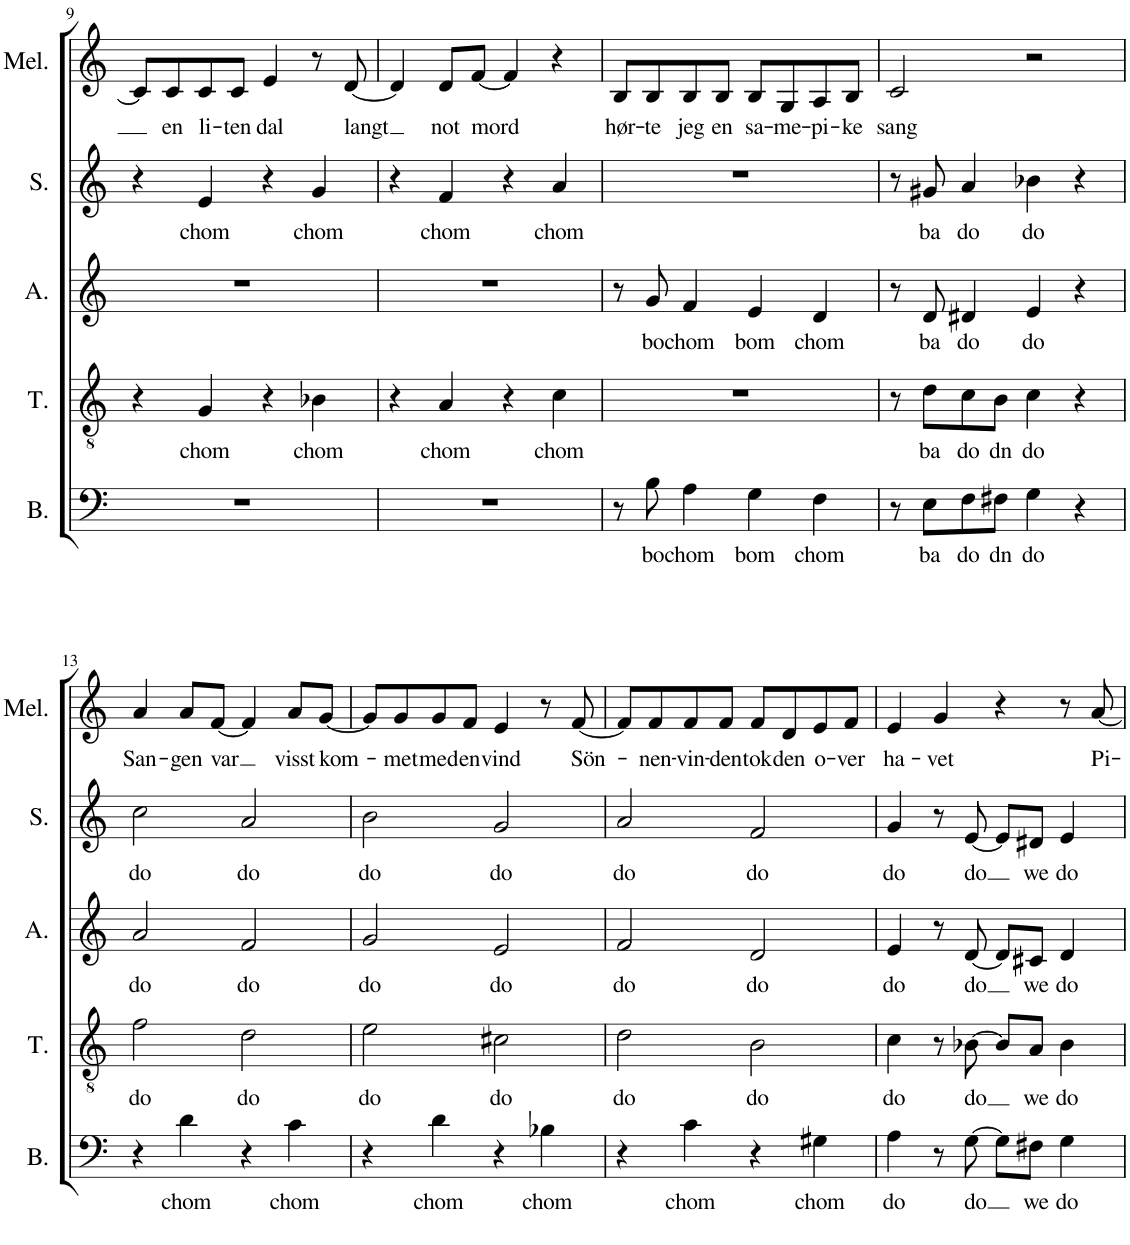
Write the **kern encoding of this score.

**kern	**text	**kern	**text	**kern	**text	**kern	**text	**kern	**text
*part5	*part5	*part4	*part4	*part3	*part3	*part2	*part2	*part1	*part1
*staff5	*staff5	*staff4	*staff4	*staff3	*staff3	*staff2	*staff2	*staff1	*staff1
*I"Bass	*	*I"Tenor	*	*I"Alto	*	*I"Soprano	*	*I"Melody	*
*I'B.	*	*I'T.	*	*I'A.	*	*I'S.	*	*I'Mel.	*
!!LO:PB:g=z
*clefF4	*	*clefGv2	*	*clefG2	*	*clefG2	*	*clefG2	*
*k[]	*	*k[]	*	*k[]	*	*k[]	*	*k[]	*
*M4/4	*	*M4/4	*	*M4/4	*	*M4/4	*	*M4/4	*
=9	=9	=9	=9	=9	=9	=9	=9	=9	=9
1r	.	4r	.	1r	.	4r	.	8c/L]	.
!	!	!	!	!	!	!	!	!	!LO:LY:b
.	.	.	.	.	.	.	.	8c/	en
!	!	!	!LO:LY:b	!	!	!	!LO:LY:b	!	!LO:LY:b
.	.	4G/	chom	.	.	4e/	chom	8c/	li-
!	!	!	!	!	!	!	!	!	!LO:LY:b
.	.	.	.	.	.	.	.	8c/J	-ten
!	!	!	!	!	!	!	!	!	!LO:LY:b
.	.	4r	.	.	.	4r	.	4e/	dal
!	!	!	!LO:LY:b	!	!	!	!LO:LY:b	!	!
.	.	4B-X\	chom	.	.	4g/	chom	8r	.
!	!	!	!	!	!	!	!	!	!LO:LY:b
.	.	.	.	.	.	.	.	[8d/	langt
=10	=10	=10	=10	=10	=10	=10	=10	=10	=10
1r	.	4r	.	1r	.	4r	.	4d/]	.
!	!	!	!LO:LY:b	!	!	!	!LO:LY:b	!	!LO:LY:b
.	.	4A/	chom	.	.	4f/	chom	8d/L	not
!	!	!	!	!	!	!	!	!	!LO:LY:b
.	.	.	.	.	.	.	.	[8f/J	mord
.	.	4r	.	.	.	4r	.	4f/]	.
!	!	!	!LO:LY:b	!	!	!	!LO:LY:b	!	!
.	.	4c\	chom	.	.	4a/	chom	4r	.
=11	=11	=11	=11	=11	=11	=11	=11	=11	=11
!	!	!	!	!	!	!	!	!	!LO:LY:b
8r	.	1r	.	8r	.	1r	.	8B/L	hør-
!	!LO:LY:b	!	!	!	!LO:LY:b	!	!	!	!LO:LY:b
8B\	bo	.	.	8g/	bo	.	.	8B/	-te
!	!LO:LY:b	!	!	!	!LO:LY:b	!	!	!	!LO:LY:b
4A\	chom	.	.	4f/	chom	.	.	8B/	jeg
!	!	!	!	!	!	!	!	!	!LO:LY:b
.	.	.	.	.	.	.	.	8B/J	en
!	!LO:LY:b	!	!	!	!LO:LY:b	!	!	!	!LO:LY:b
4G\	bom	.	.	4e/	bom	.	.	8B/L	sa-
!	!	!	!	!	!	!	!	!	!LO:LY:b
.	.	.	.	.	.	.	.	8G/	-me-
!	!LO:LY:b	!	!	!	!LO:LY:b	!	!	!	!LO:LY:b
4F\	chom	.	.	4d/	chom	.	.	8A/	-pi-
!	!	!	!	!	!	!	!	!	!LO:LY:b
.	.	.	.	.	.	.	.	8B/J	-ke
=12	=12	=12	=12	=12	=12	=12	=12	=12	=12
!	!	!	!	!	!	!	!	!	!LO:LY:b
8r	.	8r	.	8r	.	8r	.	2c/	sang
!	!LO:LY:b	!	!LO:LY:b	!	!LO:LY:b	!	!LO:LY:b	!	!
8E\L	ba	8d\L	ba	8d/	ba	8g#X/	ba	.	.
!	!LO:LY:b	!	!LO:LY:b	!	!LO:LY:b	!	!LO:LY:b	!	!
8F\	do	8c\	do	4d#X/	do	4a/	do	.	.
!	!LO:LY:b	!	!LO:LY:b	!	!	!	!	!	!
8F#X\J	dn	8B\J	dn	.	.	.	.	.	.
!	!LO:LY:b	!	!LO:LY:b	!	!LO:LY:b	!	!LO:LY:b	!	!
4G\	do	4c\	do	4e/	do	4b-X\	do	2r	.
4r	.	4r	.	4r	.	4r	.	.	.
!!LO:LB:g=z
=13	=13	=13	=13	=13	=13	=13	=13	=13	=13
!	!	!	!LO:LY:b	!	!LO:LY:b	!	!LO:LY:b	!	!LO:LY:b
4r	.	2f\	do	2a/	do	2cc\	do	4a/	San-
!	!LO:LY:b	!	!	!	!	!	!	!	!LO:LY:b
4d\	chom	.	.	.	.	.	.	8a/L	-gen
!	!	!	!	!	!	!	!	!	!LO:LY:b
.	.	.	.	.	.	.	.	[8f/J	var
!	!	!	!LO:LY:b	!	!LO:LY:b	!	!LO:LY:b	!	!
4r	.	2d\	do	2f/	do	2a/	do	4f/]	.
!	!LO:LY:b	!	!	!	!	!	!	!	!LO:LY:b
4c\	chom	.	.	.	.	.	.	8a/L	visst
!	!	!	!	!	!	!	!	!	!LO:LY:b
.	.	.	.	.	.	.	.	[8g/J	kom-
=14	=14	=14	=14	=14	=14	=14	=14	=14	=14
!	!	!	!LO:LY:b	!	!LO:LY:b	!	!LO:LY:b	!	!
4r	.	2e\	do	2g/	do	2b\	do	8g/L]	.
!	!	!	!	!	!	!	!	!	!LO:LY:b
.	.	.	.	.	.	.	.	8g/	-met
!	!LO:LY:b	!	!	!	!	!	!	!	!LO:LY:b
4d\	chom	.	.	.	.	.	.	8g/	med
!	!	!	!	!	!	!	!	!	!LO:LY:b
.	.	.	.	.	.	.	.	8f/J	en
!	!	!	!LO:LY:b	!	!LO:LY:b	!	!LO:LY:b	!	!LO:LY:b
4r	.	2c#X\	do	2e/	do	2g/	do	4e/	vind
!	!LO:LY:b	!	!	!	!	!	!	!	!
4B-X\	chom	.	.	.	.	.	.	8r	.
!	!	!	!	!	!	!	!	!	!LO:LY:b
.	.	.	.	.	.	.	.	[8f/	Sön-
=15	=15	=15	=15	=15	=15	=15	=15	=15	=15
!	!	!	!LO:LY:b	!	!LO:LY:b	!	!LO:LY:b	!	!
4r	.	2d\	do	2f/	do	2a/	do	8f/L]	.
!	!	!	!	!	!	!	!	!	!LO:LY:b
.	.	.	.	.	.	.	.	8f/	-nen-
!	!LO:LY:b	!	!	!	!	!	!	!	!LO:LY:b
4c\	chom	.	.	.	.	.	.	8f/	-vin-
!	!	!	!	!	!	!	!	!	!LO:LY:b
.	.	.	.	.	.	.	.	8f/J	-den
!	!	!	!LO:LY:b	!	!LO:LY:b	!	!LO:LY:b	!	!LO:LY:b
4r	.	2B\	do	2d/	do	2f/	do	8f/L	tok
!	!	!	!	!	!	!	!	!	!LO:LY:b
.	.	.	.	.	.	.	.	8d/	den
!	!LO:LY:b	!	!	!	!	!	!	!	!LO:LY:b
4G#X\	chom	.	.	.	.	.	.	8e/	o-
!	!	!	!	!	!	!	!	!	!LO:LY:b
.	.	.	.	.	.	.	.	8f/J	-ver
=16	=16	=16	=16	=16	=16	=16	=16	=16	=16
!	!LO:LY:b	!	!LO:LY:b	!	!LO:LY:b	!	!LO:LY:b	!	!LO:LY:b
4A\	do	4c\	do	4e/	do	4g/	do	4e/	ha-
!	!	!	!	!	!	!	!	!	!LO:LY:b
8r	.	8r	.	8r	.	8r	.	4g/	-vet
!	!LO:LY:b	!	!LO:LY:b	!	!LO:LY:b	!	!LO:LY:b	!	!
[8G\	do	[8B-X\	do	[8d/	do	[8e/	do	.	.
8G\L]	.	8B-/L]	.	8d/L]	.	8e/L]	.	4r	.
!	!LO:LY:b	!	!LO:LY:b	!	!LO:LY:b	!	!LO:LY:b	!	!
8F#X\J	we	8A/J	we	8c#X/J	we	8d#X/J	we	.	.
!	!LO:LY:b	!	!LO:LY:b	!	!LO:LY:b	!	!LO:LY:b	!	!
4G\	do	4B-\	do	4d/	do	4e/	do	8r	.
!	!	!	!	!	!	!	!	!	!LO:LY:b
.	.	.	.	.	.	.	.	[8a/	Pi-
=	=	=	=	=	=	=	=	=	=
*-	*-	*-	*-	*-	*-	*-	*-	*-	*-
